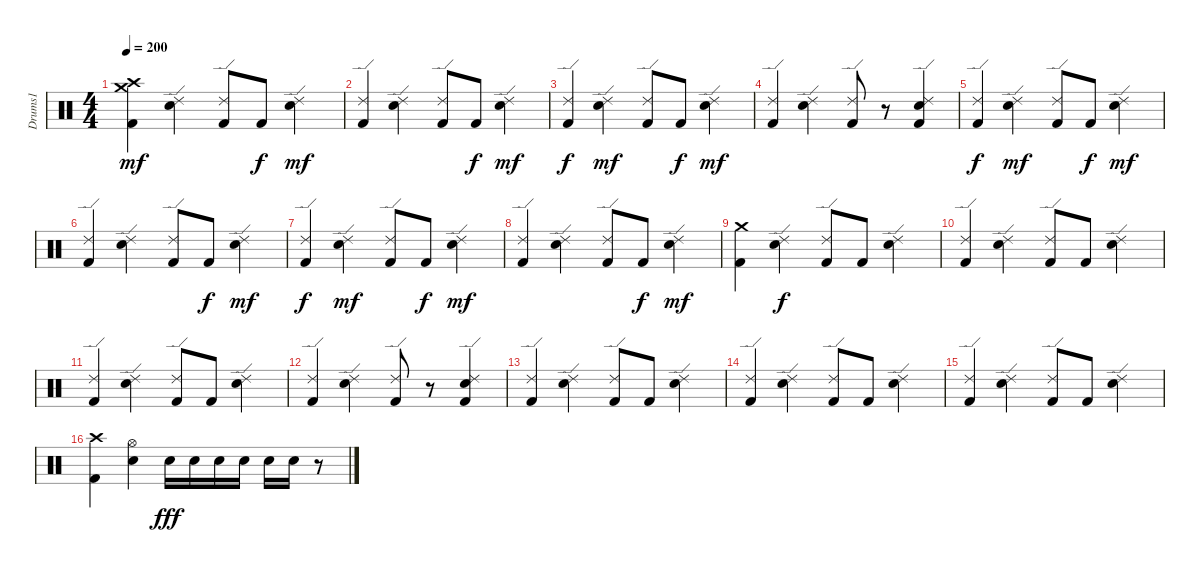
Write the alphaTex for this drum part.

\track ("Drums1" "Drums1") {instrument percussion}
\staff {score}
\articulation defaults
\ts (4 4)
\tempo 200
\clef neutral
\ks c
("Crash high (hit)" "Crash medium (hit)" "Kick (hit) 2").4{dy mf} ("Ride (edge) 2" "Snare (hit) 2").4 ("Ride (edge) 2" "Kick (hit) 2").8 "Kick (hit) 2".8{dy f} ("Ride (edge) 2" "Snare (hit) 2").4{dy mf} |
("Ride (edge) 2" "Kick (hit) 2").4 ("Ride (edge) 2" "Snare (hit) 2").4 ("Ride (edge) 2" "Kick (hit) 2").8 "Kick (hit) 2".8{dy f} ("Ride (edge) 2" "Snare (hit) 2").4{dy mf} |
("Ride (edge) 2" "Kick (hit) 2").4{dy f} ("Ride (edge) 2" "Snare (hit) 2").4{dy mf} ("Ride (edge) 2" "Kick (hit) 2").8 "Kick (hit) 2".8{dy f} ("Ride (edge) 2" "Snare (hit) 2").4{dy mf} |
("Ride (edge) 2" "Kick (hit) 2").4 ("Ride (edge) 2" "Snare (hit) 2").4 ("Ride (edge) 2" "Kick (hit) 2").8 r.8 ("Ride (edge) 2" "Snare (hit) 2" "Kick (hit) 2").4 |
("Ride (edge) 2" "Kick (hit) 2").4{dy f} ("Ride (edge) 2" "Snare (hit) 2").4{dy mf} ("Ride (edge) 2" "Kick (hit) 2").8 "Kick (hit) 2".8{dy f} ("Ride (edge) 2" "Snare (hit) 2").4{dy mf} |
("Ride (edge) 2" "Kick (hit) 2").4 ("Ride (edge) 2" "Snare (hit) 2").4 ("Ride (edge) 2" "Kick (hit) 2").8 "Kick (hit) 2".8{dy f} ("Ride (edge) 2" "Snare (hit) 2").4{dy mf} |
("Ride (edge) 2" "Kick (hit) 2").4{dy f} ("Ride (edge) 2" "Snare (hit) 2").4{dy mf} ("Ride (edge) 2" "Kick (hit) 2").8 "Kick (hit) 2".8{dy f} ("Ride (edge) 2" "Snare (hit) 2").4{dy mf} |
("Ride (edge) 2" "Kick (hit) 2").4 ("Ride (edge) 2" "Snare (hit) 2").4 ("Ride (edge) 2" "Kick (hit) 2").8 "Kick (hit) 2".8{dy f} ("Ride (edge) 2" "Snare (hit) 2").4{dy mf} |
("Crash medium (hit)" "Kick (hit) 2").4 ("Ride (edge) 2" "Snare (hit) 2").4{dy f} ("Ride (edge) 2" "Kick (hit) 2").8 "Kick (hit) 2".8 ("Ride (edge) 2" "Snare (hit) 2").4 |
("Ride (edge) 2" "Kick (hit) 2").4 ("Ride (edge) 2" "Snare (hit) 2").4 ("Ride (edge) 2" "Kick (hit) 2").8 "Kick (hit) 2".8 ("Ride (edge) 2" "Snare (hit) 2").4 |
("Ride (edge) 2" "Kick (hit) 2").4 ("Ride (edge) 2" "Snare (hit) 2").4 ("Ride (edge) 2" "Kick (hit) 2").8 "Kick (hit) 2".8 ("Ride (edge) 2" "Snare (hit) 2").4 |
("Ride (edge) 2" "Kick (hit) 2").4 ("Ride (edge) 2" "Snare (hit) 2").4 ("Ride (edge) 2" "Kick (hit) 2").8 r.8 ("Ride (edge) 2" "Snare (hit) 2" "Kick (hit) 2").4 |
("Ride (edge) 2" "Kick (hit) 2").4 ("Ride (edge) 2" "Snare (hit) 2").4 ("Ride (edge) 2" "Kick (hit) 2").8 "Kick (hit) 2".8 ("Ride (edge) 2" "Snare (hit) 2").4 |
("Ride (edge) 2" "Kick (hit) 2").4 ("Ride (edge) 2" "Snare (hit) 2").4 ("Ride (edge) 2" "Kick (hit) 2").8 "Kick (hit) 2".8 ("Ride (edge) 2" "Snare (hit) 2").4 |
("Ride (edge) 2" "Kick (hit) 2").4 ("Ride (edge) 2" "Snare (hit) 2").4 ("Ride (edge) 2" "Kick (hit) 2").8 "Kick (hit) 2".8 ("Ride (edge) 2" "Snare (hit) 2").4 |
("Crash high (hit)" "Kick (hit) 2").4 ("Hi-Hat (open)" "Snare (hit) 2").4 "Snare (hit) 2".16{dy fff} "Snare (hit) 2".16 "Snare (hit) 2".16 "Snare (hit) 2".16 "Snare (hit) 2".16 "Snare (hit) 2".16 r.8
